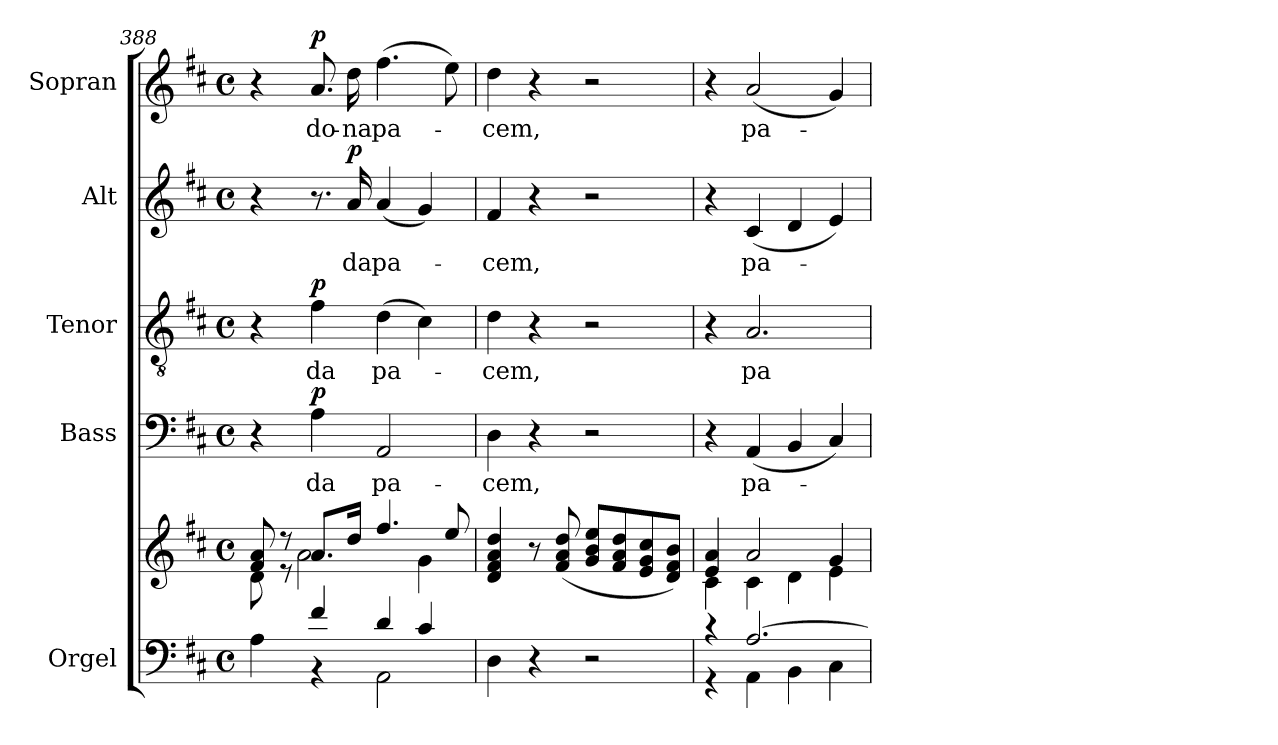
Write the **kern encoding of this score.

**kern	**kern	**kern	**text	**dynam	**kern	**text	**dynam	**kern	**text	**dynam	**kern	**text	**dynam
*part5	*part5	*part4	*part4	*part4	*part3	*part3	*part3	*part2	*part2	*part2	*part1	*part1	*part1
*staff6	*staff5	*staff4	*staff4	*staff4	*staff3	*staff3	*staff3	*staff2	*staff2	*staff2	*staff1	*staff1	*staff1
*I"Orgel	*	*I"Bass	*	*	*I"Tenor	*	*	*I"Alt	*	*	*I"Sopran	*	*
*I'Org.	*	*I'B.	*	*	*I'T.	*	*	*I'A.	*	*	*I'S.	*	*
*clefF4	*clefG2	*clefF4	*	*	*clefGv2	*	*	*clefG2	*	*	*clefG2	*	*
*k[f#c#]	*k[f#c#]	*k[f#c#]	*	*	*k[f#c#]	*	*	*k[f#c#]	*	*	*k[f#c#]	*	*
*D:	*D:	*D:	*	*	*D:	*	*	*D:	*	*	*D:	*	*
*M4/4	*M4/4	*M4/4	*	*	*M4/4	*	*	*M4/4	*	*	*M4/4	*	*
*met(c)	*met(c)	*met(c)	*	*	*met(c)	*	*	*met(c)	*	*	*met(c)	*	*
=388	=388	=388	=388	=388	=388	=388	=388	=388	=388	=388	=388	=388	=388
*^	*^	*	*	*	*	*	*	*	*	*	*	*	*
4ryy	4A\	8f#/ 8a/	8d\	4r	.	.	4r	.	.	4r	.	.	4r	.	.
.	.	8r	8r	.	.	.	.	.	.	.	.	.	.	.	.
!	!	!	!	!	!LO:LY:b	!LO:DY:a	!	!LO:LY:b	!LO:DY:a	!	!	!	!	!LO:LY:b	!LO:DY:a
4f#/	4r	8.a/L	2a\	4A\	da	p	4f#\	da	p	8.r	.	.	8.a/	do-	p
!	!	!	!	!	!	!	!	!	!	!	!LO:LY:b	!LO:DY:a	!	!LO:LY:b	!
.	.	16dd/Jk	.	.	.	.	.	.	.	16a/	da	p	16dd\	-na	.
!	!	!	!	!	!LO:LY:b	!	!	!LO:LY:b	!	!	!LO:LY:b	!	!	!LO:LY:b	!
4d/	2AA\	4.ff#/	.	2AA/	pa-	.	(>4d\	pa-	.	(<4a/	pa-	.	(>4.ff#\	pa-	.
4c#/	.	.	4g\	.	.	.	4c#\)	.	.	4g/)	.	.	.	.	.
.	.	8ee/	.	.	.	.	.	.	.	.	.	.	8ee\)	.	.
*v	*v	*	*	*	*	*	*	*	*	*	*	*	*	*	*
*	*v	*v	*	*	*	*	*	*	*	*	*	*	*	*
=389	=389	=389	=389	=389	=389	=389	=389	=389	=389	=389	=389	=389	=389
!	!	!	!LO:LY:b	!	!	!LO:LY:b	!	!	!LO:LY:b	!	!	!LO:LY:b	!
4D\	4d/ 4f#/ 4a/ 4dd/	4D\	-cem,	.	4d\	-cem,	.	4f#/	-cem,	.	4dd\	-cem,	.
4r	8r	4r	.	.	4r	.	.	4r	.	.	4r	.	.
.	(<8f#/ 8a/ 8dd/	.	.	.	.	.	.	.	.	.	.	.	.
2r	8g/ 8b/ 8ee/L	2r	.	.	2r	.	.	2r	.	.	2r	.	.
.	8f#/ 8a/ 8dd/	.	.	.	.	.	.	.	.	.	.	.	.
.	8e/ 8g/ 8cc#/	.	.	.	.	.	.	.	.	.	.	.	.
.	8d/ 8f#/ 8b/J)	.	.	.	.	.	.	.	.	.	.	.	.
=390	=390	=390	=390	=390	=390	=390	=390	=390	=390	=390	=390	=390	=390
*^	*^	*	*	*	*	*	*	*	*	*	*	*	*
4r	4r	4e/ 4a/	4c#\	4r	.	.	4r	.	.	4r	.	.	4r	.	.
!	!	!	!	!	!LO:LY:b	!	!	!LO:LY:b	!	!	!LO:LY:b	!	!	!LO:LY:b	!
[>2.A/	4AA\	2a/	4c#\	(<4AA/	pa-	.	2.A/	pa-	.	(<4c#/	pa-	.	(<2a/	pa-	.
.	4BB\	.	4d\	4BB/	.	.	.	.	.	4d/	.	.	.	.	.
.	4C#\	4g/	4e\	4C#/)	.	.	.	.	.	4e/)	.	.	4g/)	.	.
*v	*v	*	*	*	*	*	*	*	*	*	*	*	*	*	*
*	*v	*v	*	*	*	*	*	*	*	*	*	*	*	*
=	=	=	=	=	=	=	=	=	=	=	=	=	=
*-	*-	*-	*-	*-	*-	*-	*-	*-	*-	*-	*-	*-	*-
